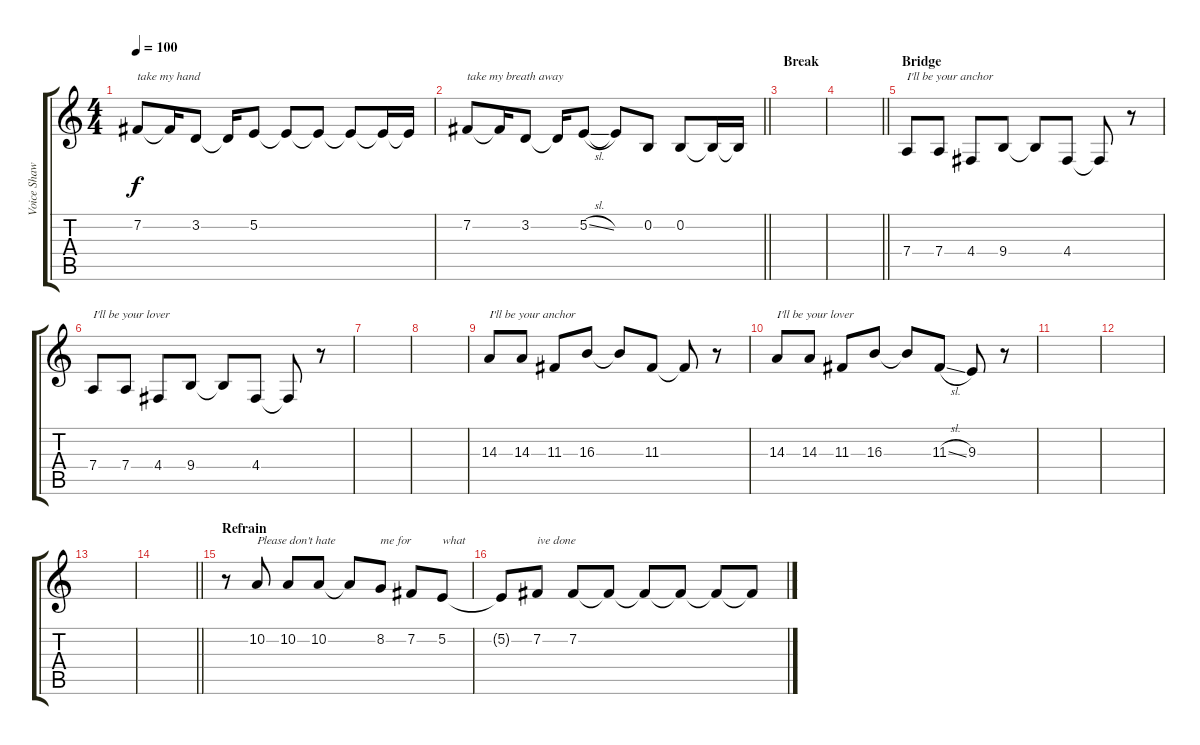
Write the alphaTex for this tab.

\track ("Voice Shawn Milke" "Voice Shaw") {instrument fiddle}
\staff {score tabs}
\tuning (E4 B3 G3 D3 A2 D2) {hide}
\ts (4 4)
\tempo 100
\clef g2
\ks c
7.2.8{txt "take my hand" dy f} 7.2{t}.16 3.2.8 3.2{t}.16 5.2.8 5.2{t}.8 5.2{t}.8 5.2{t}.8 5.2{t}.16 5.2{t}.16 |
\barLineRight lightlight
7.2.8{txt "take my breath away"} 7.2{t}.16 3.2.8 3.2{t}.16 5.2{sl}.8 5.2{t}.8 0.2.8 0.2.8 0.2{t}.16 0.2{t}.16 |
\section ("" "Break")
|
\barLineRight lightlight
|
\section ("" "Bridge")
7.4.8{txt "I'll be your anchor"} 7.4.8 4.4.8 9.4.8 9.4{t}.8 4.4.8 4.4{t}.8 r.8 |
7.4.8{txt "I'll be your lover"} 7.4.8 4.4.8 9.4.8 9.4{t}.8 4.4.8 4.4{t}.8 r.8 |
|
|
14.3.8{txt "I'll be your anchor"} 14.3.8 11.3.8 16.3.8 16.3{t}.8 11.3.8 11.3{t}.8 r.8 |
14.3.8{txt "I'll be your lover"} 14.3.8 11.3.8 16.3.8 16.3{t}.8 11.3{sl}.8 9.3.8 r.8 |
|
|
|
\barLineRight lightlight
|
\section ("" "Refrain")
r.8 10.2.8{txt "Please don't hate"} 10.2.8 10.2.8 10.2{t}.8 8.2.8{txt "me for"} 7.2.8 5.2.8{txt "what"} |
5.2{t}.8 7.2.8{txt "ive done"} 7.2.8 7.2{t}.8 7.2{t}.8 7.2{t}.8 7.2{t}.8 7.2{t}.8
